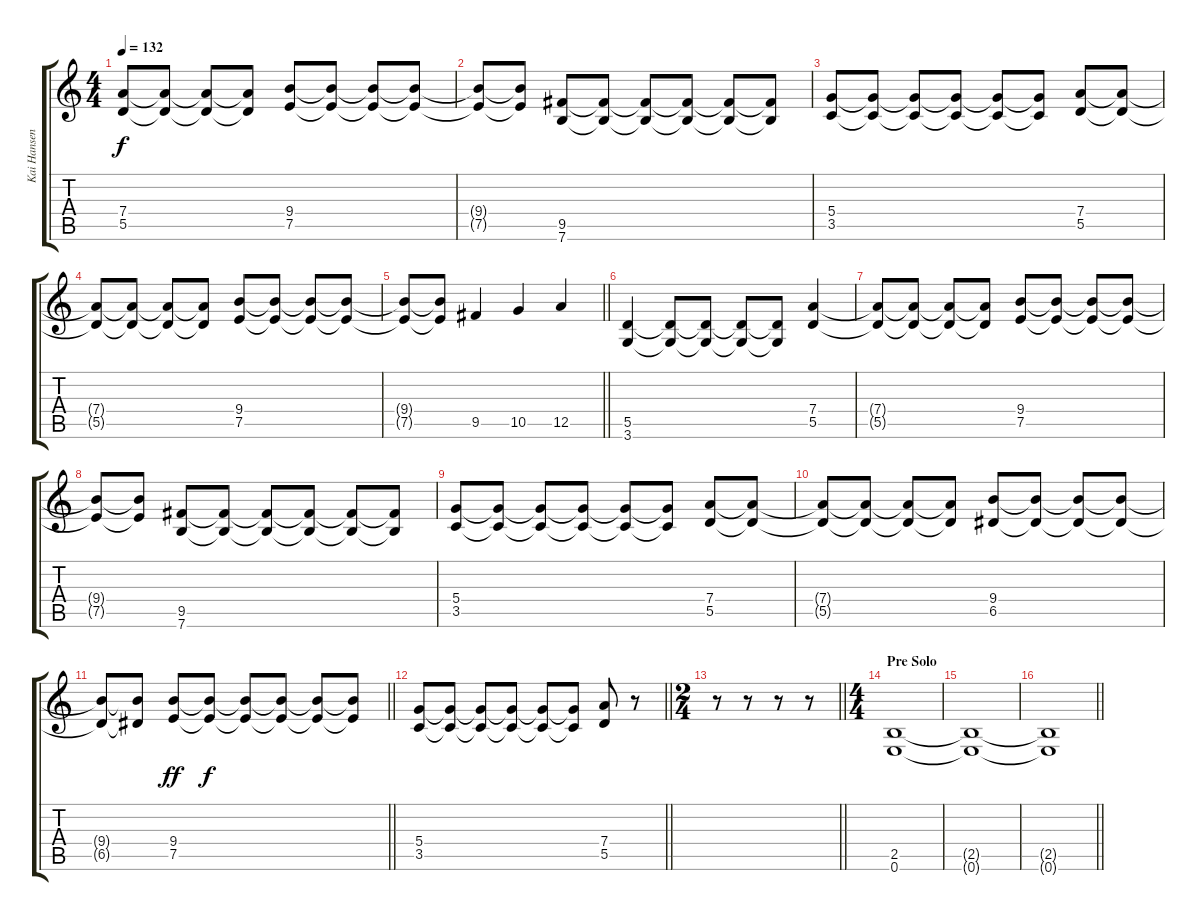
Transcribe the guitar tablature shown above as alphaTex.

\track ("Kai Hansen" "Kai Hansen") {instrument overdrivenguitar}
\staff {score tabs}
\tuning (E4 B3 G3 D3 A2 E2) {hide}
\ts (4 4)
\tempo 132
\clef g2
\ks c
(7.4{t} 5.5{t}).8{dy f} (7.4{t} 5.5{t}).8 (7.4{t} 5.5{t}).8 (7.4{t} 5.5{t}).8 (9.4 7.5).8 (9.4{t} 7.5{t}).8 (9.4{t} 7.5{t}).8 (9.4{t} 7.5{t}).8 |
(9.4{t} 7.5{t}).8 (9.4{t} 7.5{t}).8 (9.5 7.6).8 (9.5{t} 7.6{t}).8 (9.5{t} 7.6{t}).8 (9.5{t} 7.6{t}).8 (9.5{t} 7.6{t}).8 (9.5{t} 7.6{t}).8 |
(5.4 3.5).8 (5.4{t} 3.5{t}).8 (5.4{t} 3.5{t}).8 (5.4{t} 3.5{t}).8 (5.4{t} 3.5{t}).8 (5.4{t} 3.5{t}).8 (7.4 5.5).8 (7.4{t} 5.5{t}).8 |
(7.4{t} 5.5{t}).8 (7.4{t} 5.5{t}).8 (7.4{t} 5.5{t}).8 (7.4{t} 5.5{t}).8 (9.4 7.5).8 (9.4{t} 7.5{t}).8 (9.4{t} 7.5{t}).8 (9.4{t} 7.5{t}).8 |
\barLineRight lightlight
(9.4{t} 7.5{t}).8 (9.4{t} 7.5{t}).8 9.5.4 10.5.4 12.5.4 |
(5.5 3.6).4 (5.5{t} 3.6{t}).8 (5.5{t} 3.6{t}).8 (5.5{t} 3.6{t}).8 (5.5{t} 3.6{t}).8 (7.4 5.5).4 |
(7.4{t} 5.5{t}).8 (7.4{t} 5.5{t}).8 (7.4{t} 5.5{t}).8 (7.4{t} 5.5{t}).8 (9.4 7.5).8 (9.4{t} 7.5{t}).8 (9.4{t} 7.5{t}).8 (9.4{t} 7.5{t}).8 |
(9.4{t} 7.5{t}).8 (9.4{t} 7.5{t}).8 (9.5 7.6).8 (9.5{t} 7.6{t}).8 (9.5{t} 7.6{t}).8 (9.5{t} 7.6{t}).8 (9.5{t} 7.6{t}).8 (9.5{t} 7.6{t}).8 |
(5.4 3.5).8 (5.4{t} 3.5{t}).8 (5.4{t} 3.5{t}).8 (5.4{t} 3.5{t}).8 (5.4{t} 3.5{t}).8 (5.4{t} 3.5{t}).8 (7.4 5.5).8 (7.4{t} 5.5{t}).8 |
(7.4{t} 5.5{t}).8 (7.4{t} 5.5{t}).8 (7.4{t} 5.5{t}).8 (7.4{t} 5.5{t}).8 (9.4 6.5).8 (9.4{t} 6.5{t}).8 (9.4{t} 6.5{t}).8 (9.4{t} 6.5{t}).8 |
\barLineRight lightlight
(9.4{t} 6.5{t}).8 (9.4{t} 6.5{t}).8 (9.4 7.5).8{dy ff} (9.4{t} 7.5{t}).8{dy f} (9.4{t} 7.5{t}).8 (9.4{t} 7.5{t}).8 (9.4{t} 7.5{t}).8 (9.4{t} 7.5{t}).8 |
\barLineRight lightlight
(5.4 3.5).8 (5.4{t} 3.5{t}).8 (5.4{t} 3.5{t}).8 (5.4{t} 3.5{t}).8 (5.4{t} 3.5{t}).8 (5.4{t} 3.5{t}).8 (7.4 5.5).8 r.8 |
\ts (2 4)
\barLineRight lightlight
r.8 r.8 r.8 r.8 |
\ts (4 4)
\section ("" "Pre Solo")
(2.5 0.6).1 |
(2.5{t} 0.6{t}).1 |
\barLineRight lightlight
(2.5{t} 0.6{t}).1
